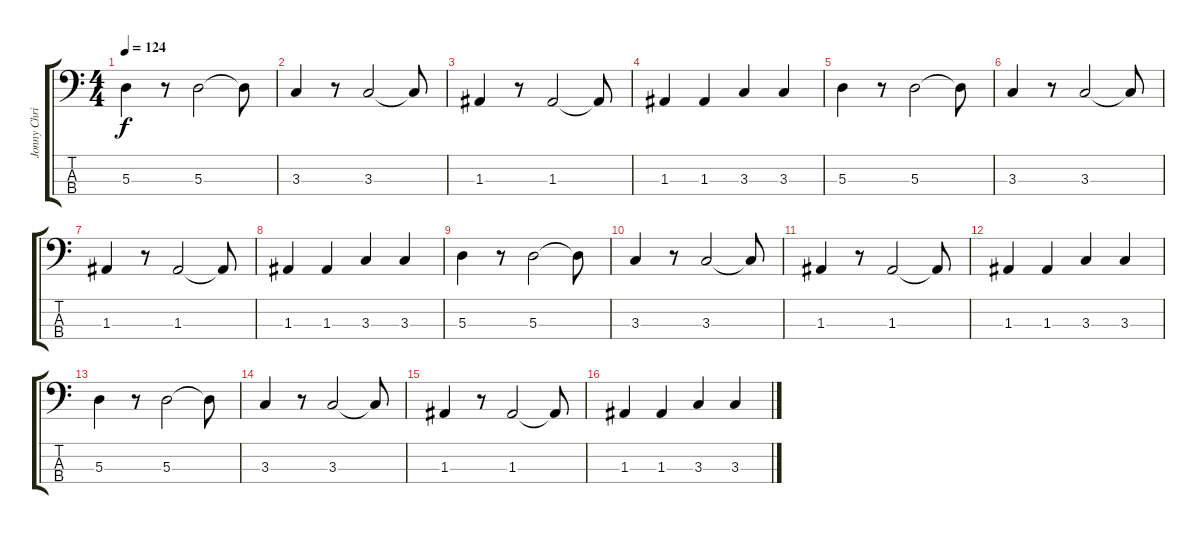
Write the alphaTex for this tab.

\track ("Jonny Christ" "Jonny Chri") {instrument electricbassfinger}
\staff {score tabs}
\tuning (G2 D2 A1 D1) {hide}
\ts (4 4)
\tempo 124
\clef f4
\ks c
5.3.4{dy f} r.8 5.3.2 5.3{t}.8 |
3.3.4 r.8 3.3.2 3.3{t}.8 |
1.3.4 r.8 1.3.2 1.3{t}.8 |
1.3.4 1.3.4 3.3.4 3.3.4 |
5.3.4 r.8 5.3.2 5.3{t}.8 |
3.3.4 r.8 3.3.2 3.3{t}.8 |
1.3.4 r.8 1.3.2 1.3{t}.8 |
1.3.4 1.3.4 3.3.4 3.3.4 |
5.3.4 r.8 5.3.2 5.3{t}.8 |
3.3.4 r.8 3.3.2 3.3{t}.8 |
1.3.4 r.8 1.3.2 1.3{t}.8 |
1.3.4 1.3.4 3.3.4 3.3.4 |
5.3.4 r.8 5.3.2 5.3{t}.8 |
3.3.4 r.8 3.3.2 3.3{t}.8 |
1.3.4 r.8 1.3.2 1.3{t}.8 |
1.3.4 1.3.4 3.3.4 3.3.4
